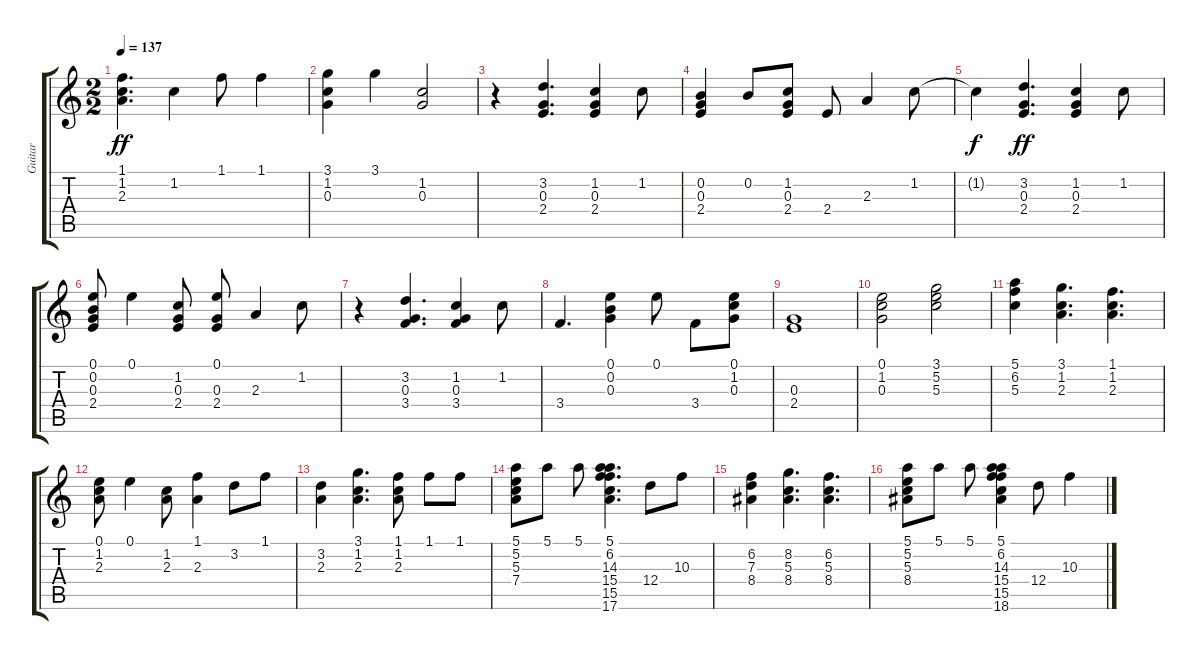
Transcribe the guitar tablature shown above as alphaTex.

\track ("Guitar" "Guitar") {instrument electricguitarmuted}
\staff {score tabs}
\tuning (E4 B3 G3 D3 A2 E2) {hide}
\ts (2 2)
\tempo 137
\clef g2
\ks c
(1.1 1.2 2.3).4{d dy ff} 1.2.4 1.1.8 1.1.4 |
(3.1 1.2 0.3).4 3.1.4 (1.2 0.3).2 |
r.4 (3.2 0.3 2.4).4{d} (1.2 0.3 2.4).4 1.2.8 |
(0.2 0.3 2.4).4 0.2.8 (1.2 0.3 2.4).8 2.4.8 2.3.4 1.2.8 |
1.2{t}.4{dy f} (3.2 0.3 2.4).4{d dy ff} (1.2 0.3 2.4).4 1.2.8 |
(0.1 0.2 0.3 2.4).8 0.1.4 (1.2 0.3 2.4).8 (0.1 0.3 2.4).8 2.3.4 1.2.8 |
r.4 (3.2 0.3 3.4).4{d} (1.2 0.3 3.4).4 1.2.8 |
3.4.4{d} (0.1 0.2 0.3).4 0.1.8 3.4.8 (0.1 1.2 0.3).8 |
(0.3 2.4).1 |
(0.1 1.2 0.3).2 (3.1 5.2 5.3).2 |
(5.1 6.2 5.3).4 (3.1 1.2 2.3).4{d} (1.1 1.2 2.3).4{d} |
(0.1 1.2 2.3).8 0.1.4 (1.2 2.3).8 (1.1 2.3).4 3.2.8 1.1.8 |
(3.2 2.3).4 (3.1 1.2 2.3).4{d} (1.1 1.2 2.3).8 1.1.8 1.1.8 |
(5.1 5.2 5.3 7.4).8 5.1.8 5.1.8 (5.1 6.2 14.3 15.4 15.5 17.6).4{d} 12.4.8 10.3.8 |
(6.2 7.3 8.4).4 (8.2 5.3 8.4).4{d} (6.2 5.3 8.4).4{d} |
(5.1 5.2 5.3 8.4).8 5.1.8 5.1.8 (5.1 6.2 14.3 15.4 15.5 18.6).4 12.4.8 10.3.4
